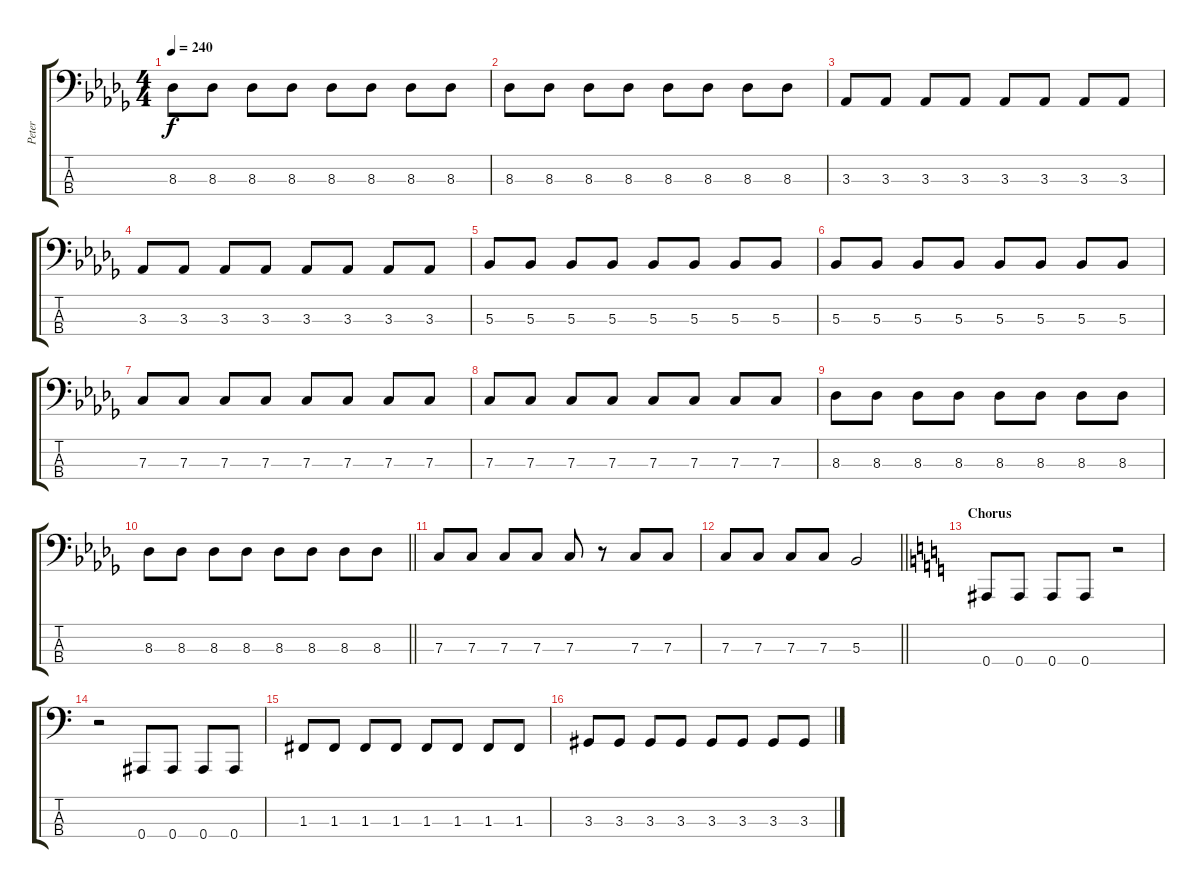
\track ("Peter" "Peter") {instrument electricbassfinger}
\staff {score tabs}
\tuning (Eb2 Bb1 F1 Bb0) {hide}
\ts (4 4)
\tempo 240
\clef f4
\ks bbminor
8.3.8{dy f} 8.3.8 8.3.8 8.3.8 8.3.8 8.3.8 8.3.8 8.3.8 |
8.3.8 8.3.8 8.3.8 8.3.8 8.3.8 8.3.8 8.3.8 8.3.8 |
3.3.8 3.3.8 3.3.8 3.3.8 3.3.8 3.3.8 3.3.8 3.3.8 |
3.3.8 3.3.8 3.3.8 3.3.8 3.3.8 3.3.8 3.3.8 3.3.8 |
5.3.8 5.3.8 5.3.8 5.3.8 5.3.8 5.3.8 5.3.8 5.3.8 |
5.3.8 5.3.8 5.3.8 5.3.8 5.3.8 5.3.8 5.3.8 5.3.8 |
7.3.8 7.3.8 7.3.8 7.3.8 7.3.8 7.3.8 7.3.8 7.3.8 |
7.3.8 7.3.8 7.3.8 7.3.8 7.3.8 7.3.8 7.3.8 7.3.8 |
8.3.8 8.3.8 8.3.8 8.3.8 8.3.8 8.3.8 8.3.8 8.3.8 |
\barLineRight lightlight
8.3.8 8.3.8 8.3.8 8.3.8 8.3.8 8.3.8 8.3.8 8.3.8 |
7.3.8 7.3.8 7.3.8 7.3.8 7.3.8 r.8 7.3.8 7.3.8 |
\barLineRight lightlight
7.3.8 7.3.8 7.3.8 7.3.8 5.3.2 |
\section ("" "Chorus")
\ks c
0.4.8 0.4.8 0.4.8 0.4.8 r.2 |
r.2 0.4.8 0.4.8 0.4.8 0.4.8 |
1.3.8 1.3.8 1.3.8 1.3.8 1.3.8 1.3.8 1.3.8 1.3.8 |
3.3.8 3.3.8 3.3.8 3.3.8 3.3.8 3.3.8 3.3.8 3.3.8
